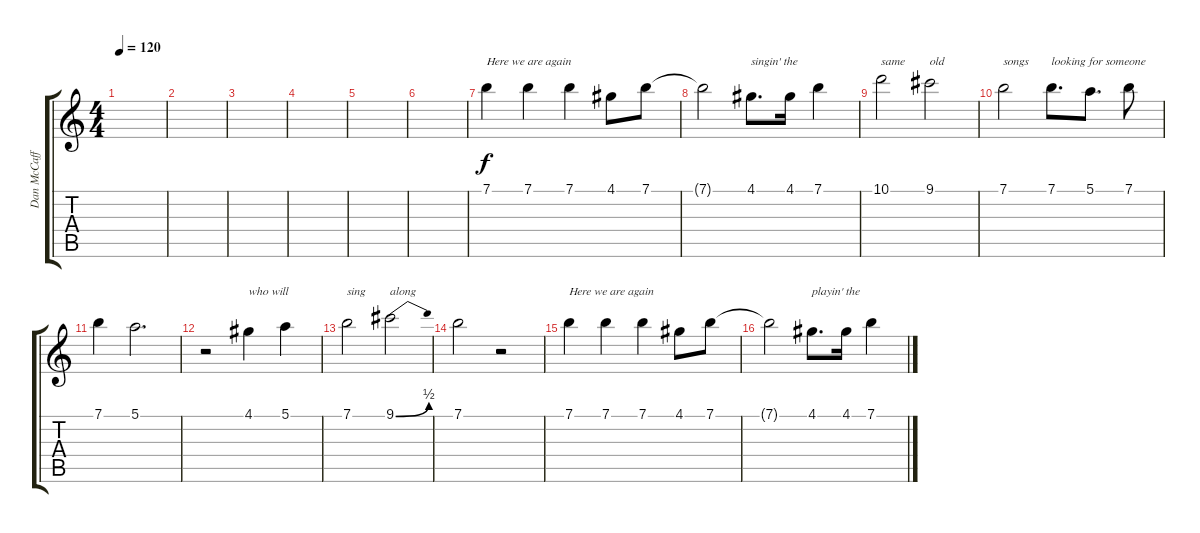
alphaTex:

\track ("Dan McCafferty (vocals)" "Dan McCaff") {instrument electricguitarjazz}
\staff {score tabs}
\tuning (E4 B3 G3 D3 A2 E2) {hide}
\ts (4 4)
\tempo 120
\clef g2
\ks c
|
|
|
|
|
|
7.1.4{txt "Here we are again"} 7.1.4 7.1.4 4.1.8 7.1.8 |
7.1{t}.2 4.1.8{d txt "singin' the"} 4.1.16 7.1.4 |
10.1.2{txt "same "} 9.1.2{txt "old"} |
7.1.2{txt "songs"} 7.1.8{d txt "looking for someone"} 5.1.8{d} 7.1.8 |
7.1.4 5.1.2{d} |
r.2 4.1.4{txt "who will"} 5.1.4 |
7.1.2{txt "sing"} 9.1{be (bend 0 0 60 2)}.2{txt "along"} |
7.1.2 r.2 |
7.1.4{txt "Here we are again"} 7.1.4 7.1.4 4.1.8 7.1.8 |
7.1{t}.2 4.1.8{d txt "playin' the"} 4.1.16 7.1.4
